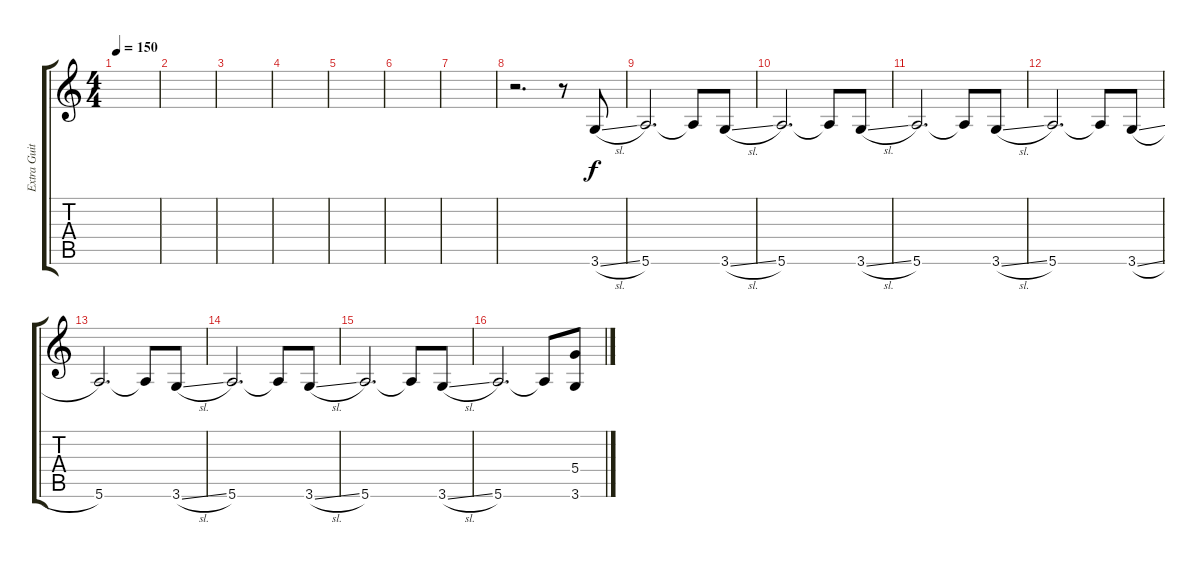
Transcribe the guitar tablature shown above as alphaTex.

\track ("Extra Guitar" "Extra Guit") {instrument overdrivenguitar bank 255}
\staff {score tabs}
\tuning (E4 B3 G3 D3 A2 E2) {hide}
\ts (4 4)
\tempo 150
\clef g2
\ks c
|
|
|
|
|
|
|
r.2{d} r.8 3.6{sl}.8 |
5.6.2{d} 5.6{t}.8 3.6{sl}.8 |
5.6.2{d} 5.6{t}.8 3.6{sl}.8 |
5.6.2{d} 5.6{t}.8 3.6{sl}.8 |
5.6.2{d} 5.6{t}.8 3.6{sl}.8 |
5.6.2{d} 5.6{t}.8 3.6{sl}.8 |
5.6.2{d} 5.6{t}.8 3.6{sl}.8 |
5.6.2{d} 5.6{t}.8 3.6{sl}.8 |
5.6.2{d} 5.6{t}.8 (5.4{sl} 3.6{sl}).8
